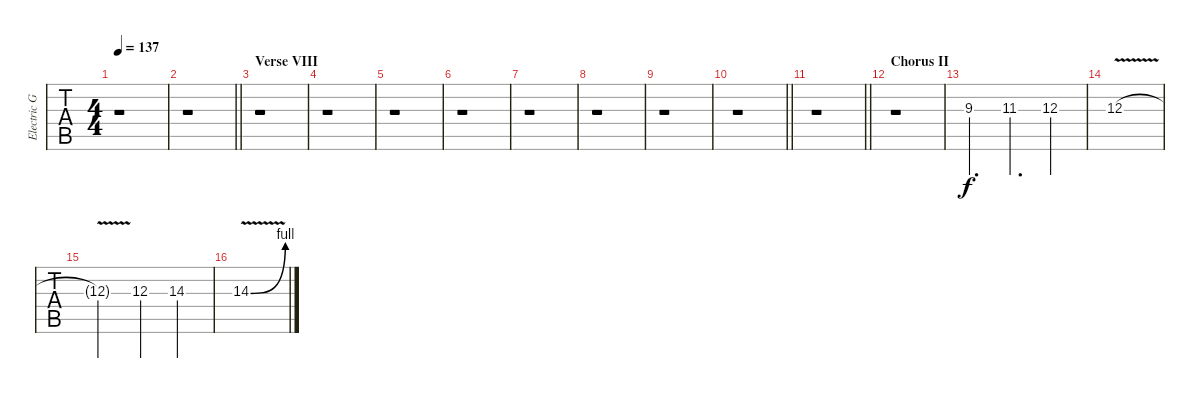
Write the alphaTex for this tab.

\track ("Electric Guitar" "Electric G") {instrument overdrivenguitar}
\staff {tabs}
\tuning (Eb4 Bb3 Gb3 Db3 Ab2 Eb2) {hide}
\ts (4 4)
\tempo 137
\clef g2
\ks ebminor
r.1{dy f} |
\barLineRight lightlight
r.1 |
\section ("" "Verse VIII")
r.1 |
r.1 |
r.1 |
r.1 |
r.1 |
r.1 |
r.1 |
\barLineRight lightlight
r.1 |
\barLineRight lightlight
r.1 |
\section ("" "Chorus II")
r.1{volume 8 instrument overdrivenguitar} |
9.3.4{d} 11.3.4{d} 12.3.4 |
12.3{v}.1 |
12.3{t}.2 12.3{st}.4 14.3.4 |
14.3{be (bend 0 0 60 4) v}.1
